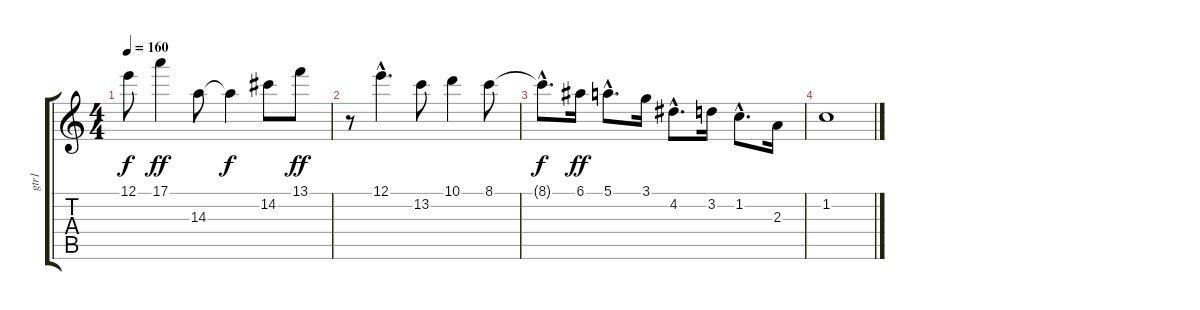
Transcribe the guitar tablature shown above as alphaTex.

\track ("gtr1" "gtr1") {instrument acousticguitarsteel}
\staff {score tabs}
\tuning (E4 B3 G3 D3 A2 E2) {hide}
\ts (4 4)
\tempo 160
\clef g2
\ks c
12.1.8{dy f} 17.1.4{dy ff} 14.3.8 14.3{t}.4{dy f} 14.2.8 13.1.8{dy ff} |
r.8 12.1{hac}.4{d} 13.2.8 10.1.4 8.1.8 |
8.1{hac t}.8{d dy f} 6.1.16{dy ff} 5.1{hac}.8{d} 3.1.16 4.2{hac}.8{d} 3.2.16 1.2{hac}.8{d} 2.3.16 |
1.2.1
